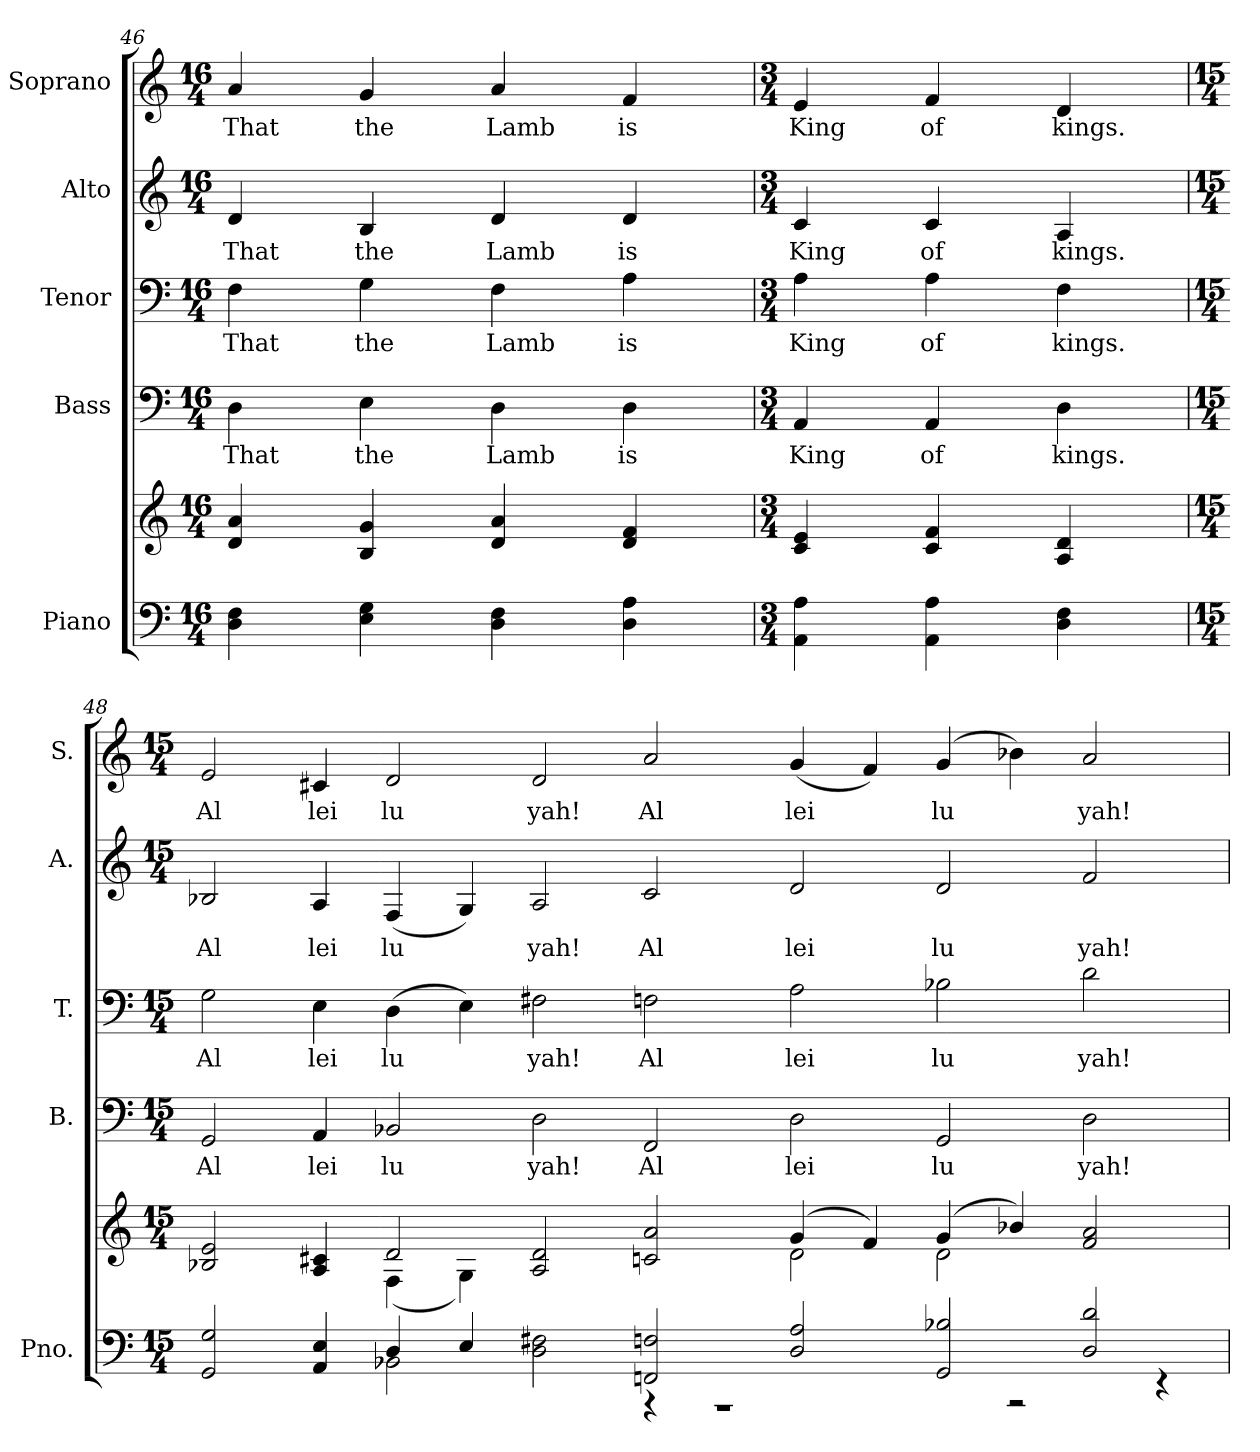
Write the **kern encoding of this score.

**kern	**kern	**kern	**text	**kern	**text	**kern	**text	**kern	**text
*part5	*part5	*part4	*part4	*part3	*part3	*part2	*part2	*part1	*part1
*staff6	*staff5	*staff4	*staff4	*staff3	*staff3	*staff2	*staff2	*staff1	*staff1
*I"Piano	*	*I"Bass	*	*I"Tenor	*	*I"Alto	*	*I"Soprano	*
*I'Pno.	*	*I'B.	*	*I'T.	*	*I'A.	*	*I'S.	*
!!LO:PB:g=z
*clefF4	*clefG2	*clefF4	*	*clefF4	*	*clefG2	*	*clefG2	*
*k[]	*k[]	*k[]	*	*k[]	*	*k[]	*	*k[]	*
*C:	*C:	*C:	*	*C:	*	*C:	*	*C:	*
*M16/4	*M16/4	*M16/4	*	*M16/4	*	*M16/4	*	*M16/4	*
=46	=46	=46	=46	=46	=46	=46	=46	=46	=46
!	!	!	!LO:LY:b:color=#000000	!	!	!	!	!	!
!	!	!	!	!	!LO:LY:b:color=#000000	!	!	!	!
!	!	!	!	!	!	!	!LO:LY:b:color=#000000	!	!
!	!	!	!	!	!	!	!	!	!LO:LY:b:color=#000000
4Di\ 4Fi	4di/ 4ai	4Di\	That	4Fi\	That	4di/	That	4ai/	That
!	!	!	!LO:LY:b:color=#000000	!	!	!	!	!	!
!	!	!	!	!	!LO:LY:b:color=#000000	!	!	!	!
!	!	!	!	!	!	!	!LO:LY:b:color=#000000	!	!
!	!	!	!	!	!	!	!	!	!LO:LY:b:color=#000000
4Ei\ 4Gi	4Bi/ 4gi	4Ei\	the	4Gi\	the	4Bi/	the	4gi/	the
!	!	!	!LO:LY:b:color=#000000	!	!	!	!	!	!
!	!	!	!	!	!LO:LY:b:color=#000000	!	!	!	!
!	!	!	!	!	!	!	!LO:LY:b:color=#000000	!	!
!	!	!	!	!	!	!	!	!	!LO:LY:b:color=#000000
4Di\ 4Fi	4di/ 4ai	4Di\	Lamb	4Fi\	Lamb	4di/	Lamb	4ai/	Lamb
!	!	!	!LO:LY:b:color=#000000	!	!	!	!	!	!
!	!	!	!	!	!LO:LY:b:color=#000000	!	!	!	!
!	!	!	!	!	!	!	!LO:LY:b:color=#000000	!	!
!	!	!	!	!	!	!	!	!	!LO:LY:b:color=#000000
4Di\ 4Ai	4di/ 4fi	4Di\	is	4Ai\	is	4di/	is	4fi/	is
!!LO:PB:g=z
=47	=47	=47	=47	=47	=47	=47	=47	=47	=47
*M3/4	*M3/4	*M3/4	*	*M3/4	*	*M3/4	*	*M3/4	*
!	!	!	!LO:LY:b:color=#000000	!	!	!	!	!	!
!	!	!	!	!	!LO:LY:b:color=#000000	!	!	!	!
!	!	!	!	!	!	!	!LO:LY:b:color=#000000	!	!
!	!	!	!	!	!	!	!	!	!LO:LY:b:color=#000000
4AAi\ 4Ai	4ci/ 4ei	4AAi/	King	4Ai\	King	4ci/	King	4ei/	King
!	!	!	!LO:LY:b:color=#000000	!	!	!	!	!	!
!	!	!	!	!	!LO:LY:b:color=#000000	!	!	!	!
!	!	!	!	!	!	!	!LO:LY:b:color=#000000	!	!
!	!	!	!	!	!	!	!	!	!LO:LY:b:color=#000000
4AAi\ 4Ai	4ci/ 4fi	4AAi/	of	4Ai\	of	4ci/	of	4fi/	of
!	!	!	!LO:LY:b:color=#000000	!	!	!	!	!	!
!	!	!	!	!	!LO:LY:b:color=#000000	!	!	!	!
!	!	!	!	!	!	!	!LO:LY:b:color=#000000	!	!
!	!	!	!	!	!	!	!	!	!LO:LY:b:color=#000000
4Di\ 4Fi	4Ai/ 4di	4Di\	kings.	4Fi\	kings.	4Ai/	kings.	4di/	kings.
!!LO:PB:g=z
=48	=48	=48	=48	=48	=48	=48	=48	=48	=48
*M15/4	*M15/4	*M15/4	*	*M15/4	*	*M15/4	*	*M15/4	*
*^	*^	*	*	*	*	*	*	*	*
!	!	!	!	!	!LO:LY:b:color=#000000	!	!	!	!	!	!
!	!	!	!	!	!	!	!LO:LY:b:color=#000000	!	!	!	!
!	!	!	!	!	!	!	!	!	!LO:LY:b:color=#000000	!	!
!	!	!	!	!	!	!	!	!	!	!	!LO:LY:b:color=#000000
2GGi/ 2Gi	2.ryy	2B-Xi/ 2ei	2.ryy	2GGi/	Al	2Gi\	Al	2B-Xi/	Al	2ei/	Al
!	!	!	!	!	!LO:LY:b:color=#000000	!	!	!	!	!	!
!	!	!	!	!	!	!	!LO:LY:b:color=#000000	!	!	!	!
!	!	!	!	!	!	!	!	!	!LO:LY:b:color=#000000	!	!
!	!	!	!	!	!	!	!	!	!	!	!LO:LY:b:color=#000000
4AAi/ 4Ei	.	4Ai/ 4c#Xi	.	4AAi/	lei	4Ei\	lei	4Ai/	lei	4c#Xi/	lei
!	!	!	!	!	!LO:LY:b:color=#000000	!	!	!	!	!	!
!	!	!	!	!	!	!	!LO:LY:b:color=#000000	!	!	!	!
!	!	!	!	!	!	!	!	!	!LO:LY:b:color=#000000	!	!
!	!	!	!	!	!	!	!	!	!	!	!LO:LY:b:color=#000000
4Di/	2BB-Xi\	2di/	(4Fi\	2BB-Xi/	lu	(4Di\	lu	(4Fi/	lu	2di/	lu
4Ei/	.	.	4Gi\)	.	.	4Ei\)	.	4Gi/)	.	.	.
!	!	!	!	!	!LO:LY:b:color=#000000	!	!	!	!	!	!
!	!	!	!	!	!	!	!LO:LY:b:color=#000000	!	!	!	!
!	!	!	!	!	!	!	!	!	!LO:LY:b:color=#000000	!	!
!	!	!	!	!	!	!	!	!	!	!	!LO:LY:b:color=#000000
2Di\ 2F#Xi	2ryy	2Ai/ 2di	2ryy	2Di\	yah!	2F#Xi\	yah!	2Ai/	yah!	2di/	yah!
!	!	!	!	!	!LO:LY:b:color=#000000	!	!	!	!	!	!
!	!	!	!	!	!	!	!LO:LY:b:color=#000000	!	!	!	!
!	!	!	!	!	!	!	!	!	!LO:LY:b:color=#000000	!	!
!	!	!	!	!	!	!	!	!	!	!	!LO:LY:b:color=#000000
2FFni/ 2Fni	4r	2cni/ 2ai	2ryy	2FFi/	Al	2Fni\	Al	2ci/	Al	2ai/	Al
.	1r	.	.	.	.	.	.	.	.	.	.
!	!	!	!	!	!LO:LY:b:color=#000000	!	!	!	!	!	!
!	!	!	!	!	!	!	!LO:LY:b:color=#000000	!	!	!	!
!	!	!	!	!	!	!	!	!	!LO:LY:b:color=#000000	!	!
!	!	!	!	!	!	!	!	!	!	!	!LO:LY:b:color=#000000
2Di/ 2Ai	.	(4gi/	2di\	2Di\	lei	2Ai\	lei	2di/	lei	(4gi/	lei
.	.	4fi/)	.	.	.	.	.	.	.	4fi/)	.
!	!	!	!	!	!LO:LY:b:color=#000000	!	!	!	!	!	!
!	!	!	!	!	!	!	!LO:LY:b:color=#000000	!	!	!	!
!	!	!	!	!	!	!	!	!	!LO:LY:b:color=#000000	!	!
!	!	!	!	!	!	!	!	!	!	!	!LO:LY:b:color=#000000
2GGi/ 2B-Xi	.	(4gi/	2di\	2GGi/	lu	2B-Xi\	lu	2di/	lu	(4gi/	lu
.	2r	4b-Xi/)	.	.	.	.	.	.	.	4b-Xi\)	.
!	!	!	!	!	!LO:LY:b:color=#000000	!	!	!	!	!	!
!	!	!	!	!	!	!	!LO:LY:b:color=#000000	!	!	!	!
!	!	!	!	!	!	!	!	!	!LO:LY:b:color=#000000	!	!
!	!	!	!	!	!	!	!	!	!	!	!LO:LY:b:color=#000000
2Di/ 2di	.	2fi/ 2ai	2ryy	2Di\	yah!	2di\	yah!	2fi/	yah!	2ai/	yah!
.	4r	.	.	.	.	.	.	.	.	.	.
*v	*v	*	*	*	*	*	*	*	*	*	*
*	*v	*v	*	*	*	*	*	*	*	*
=	=	=	=	=	=	=	=	=	=
*-	*-	*-	*-	*-	*-	*-	*-	*-	*-
